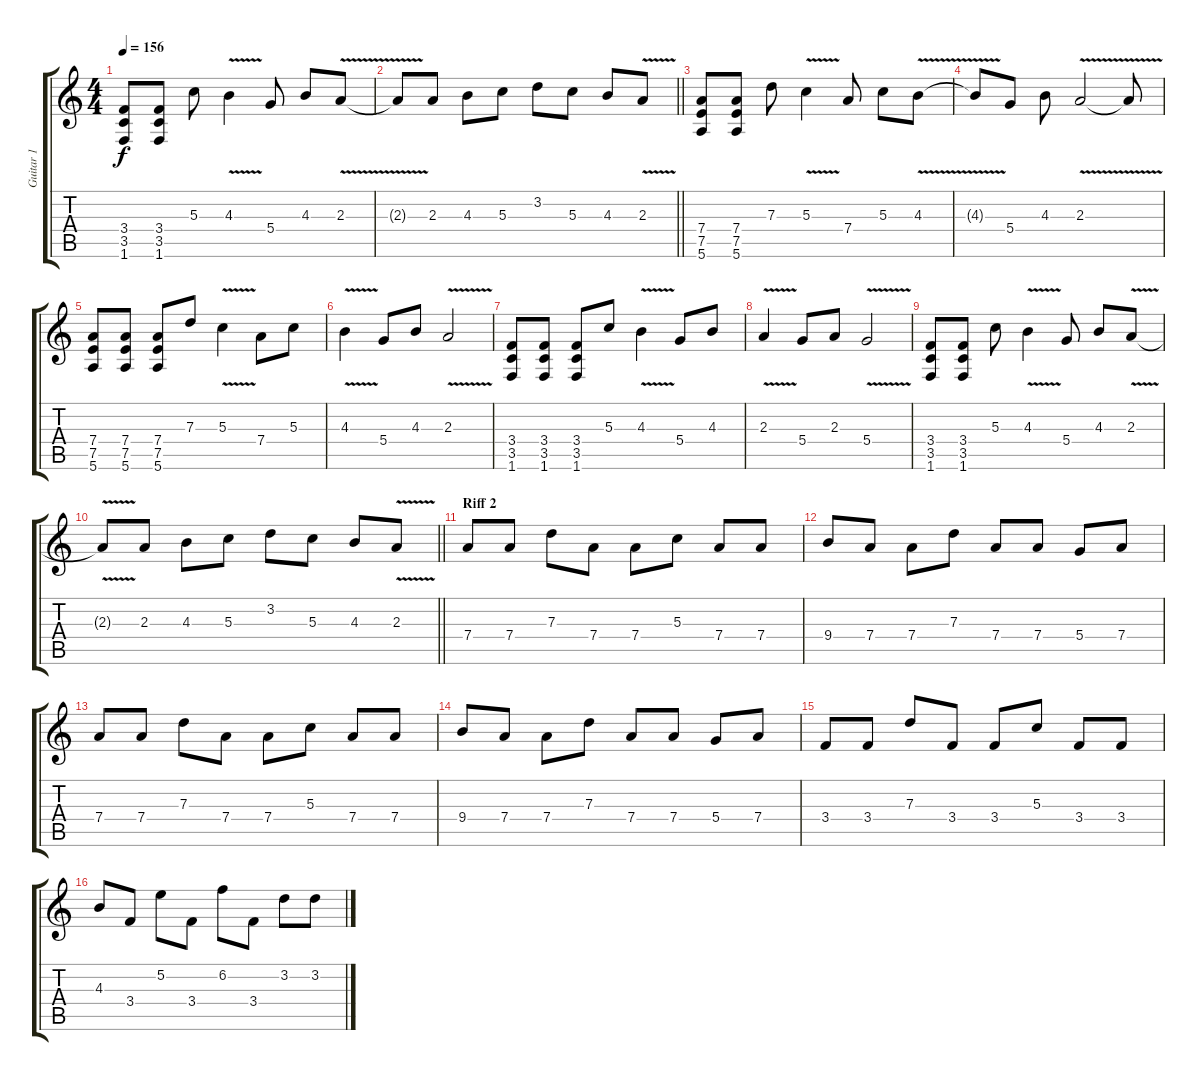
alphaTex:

\track ("Guitar 1" "Guitar 1") {instrument distortionguitar}
\staff {score tabs}
\tuning (E4 B3 G3 D3 A2 E2) {hide}
\ts (4 4)
\tempo 156
\clef g2
\ks c
(3.4 3.5 1.6).8{dy f} (3.4 3.5 1.6).8 5.3.8 4.3{v}.4 5.4.8 4.3.8 2.3{v}.8 |
\barLineRight lightlight
2.3{v t}.8 2.3.8 4.3.8 5.3.8 3.2.8 5.3.8 4.3.8 2.3{v}.8 |
(7.4 7.5 5.6).8 (7.4 7.5 5.6).8 7.3.8 5.3{v}.4 7.4.8 5.3.8 4.3{v}.8 |
4.3{v t}.8 5.4.8 4.3.8 2.3{v}.2 2.3{t}.8 |
(7.4 7.5 5.6).8 (7.4 7.5 5.6).8 (7.4 7.5 5.6).8 7.3.8 5.3{v}.4 7.4.8 5.3.8 |
4.3{v}.4 5.4.8 4.3.8 2.3{v}.2 |
(3.4 3.5 1.6).8 (3.4 3.5 1.6).8 (3.4 3.5 1.6).8 5.3.8 4.3{v}.4 5.4.8 4.3.8 |
2.3{v}.4 5.4.8 2.3.8 5.4{v}.2 |
(3.4 3.5 1.6).8 (3.4 3.5 1.6).8 5.3.8 4.3{v}.4 5.4.8 4.3.8 2.3{v}.8 |
\barLineRight lightlight
2.3{v t}.8 2.3.8 4.3.8 5.3.8 3.2.8 5.3.8 4.3.8 2.3{v}.8 |
\section ("" "Riff 2")
7.4.8 7.4.8 7.3.8 7.4.8 7.4.8 5.3.8 7.4.8 7.4.8 |
9.4.8 7.4.8 7.4.8 7.3.8 7.4.8 7.4.8 5.4.8 7.4.8 |
7.4.8 7.4.8 7.3.8 7.4.8 7.4.8 5.3.8 7.4.8 7.4.8 |
9.4.8 7.4.8 7.4.8 7.3.8 7.4.8 7.4.8 5.4.8 7.4.8 |
3.4.8 3.4.8 7.3.8 3.4.8 3.4.8 5.3.8 3.4.8 3.4.8 |
4.3.8 3.4.8 5.2.8 3.4.8 6.2.8 3.4.8 3.2.8 3.2.8
